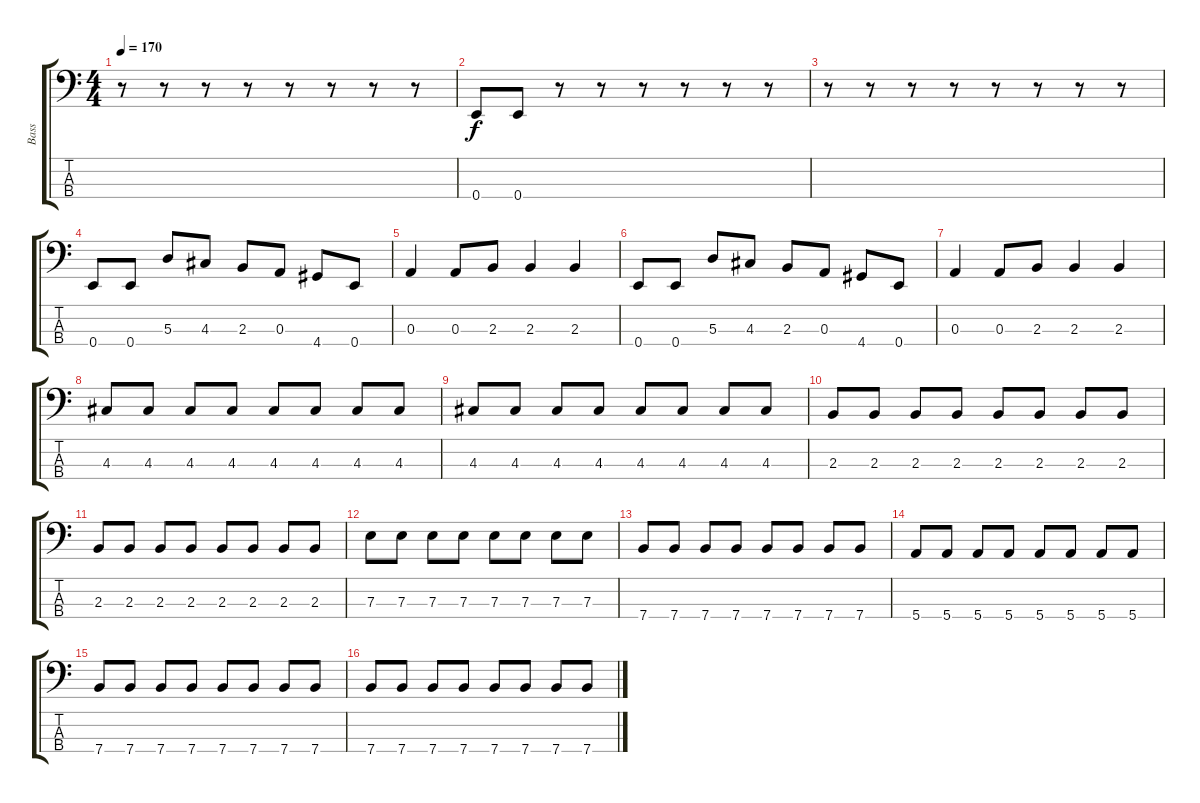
\track ("Bass" "Bass") {instrument electricbasspick}
\staff {score tabs}
\tuning (G2 D2 A1 E1) {hide}
\ts (4 4)
\tempo 170
\clef f4
\ks c
r.8{dy f} r.8 r.8 r.8 r.8 r.8 r.8 r.8 |
0.4.8 0.4.8 r.8 r.8 r.8 r.8 r.8 r.8 |
r.8 r.8 r.8 r.8 r.8 r.8 r.8 r.8 |
0.4.8 0.4.8 5.3.8 4.3.8 2.3.8 0.3.8 4.4.8 0.4.8 |
0.3.4 0.3.8 2.3.8 2.3.4 2.3.4 |
0.4.8 0.4.8 5.3.8 4.3.8 2.3.8 0.3.8 4.4.8 0.4.8 |
0.3.4 0.3.8 2.3.8 2.3.4 2.3.4 |
4.3.8 4.3.8 4.3.8 4.3.8 4.3.8 4.3.8 4.3.8 4.3.8 |
4.3.8 4.3.8 4.3.8 4.3.8 4.3.8 4.3.8 4.3.8 4.3.8 |
2.3.8 2.3.8 2.3.8 2.3.8 2.3.8 2.3.8 2.3.8 2.3.8 |
2.3.8 2.3.8 2.3.8 2.3.8 2.3.8 2.3.8 2.3.8 2.3.8 |
7.3.8 7.3.8 7.3.8 7.3.8 7.3.8 7.3.8 7.3.8 7.3.8 |
7.4.8 7.4.8 7.4.8 7.4.8 7.4.8 7.4.8 7.4.8 7.4.8 |
5.4.8 5.4.8 5.4.8 5.4.8 5.4.8 5.4.8 5.4.8 5.4.8 |
7.4.8 7.4.8 7.4.8 7.4.8 7.4.8 7.4.8 7.4.8 7.4.8 |
7.4.8 7.4.8 7.4.8 7.4.8 7.4.8 7.4.8 7.4.8 7.4.8
